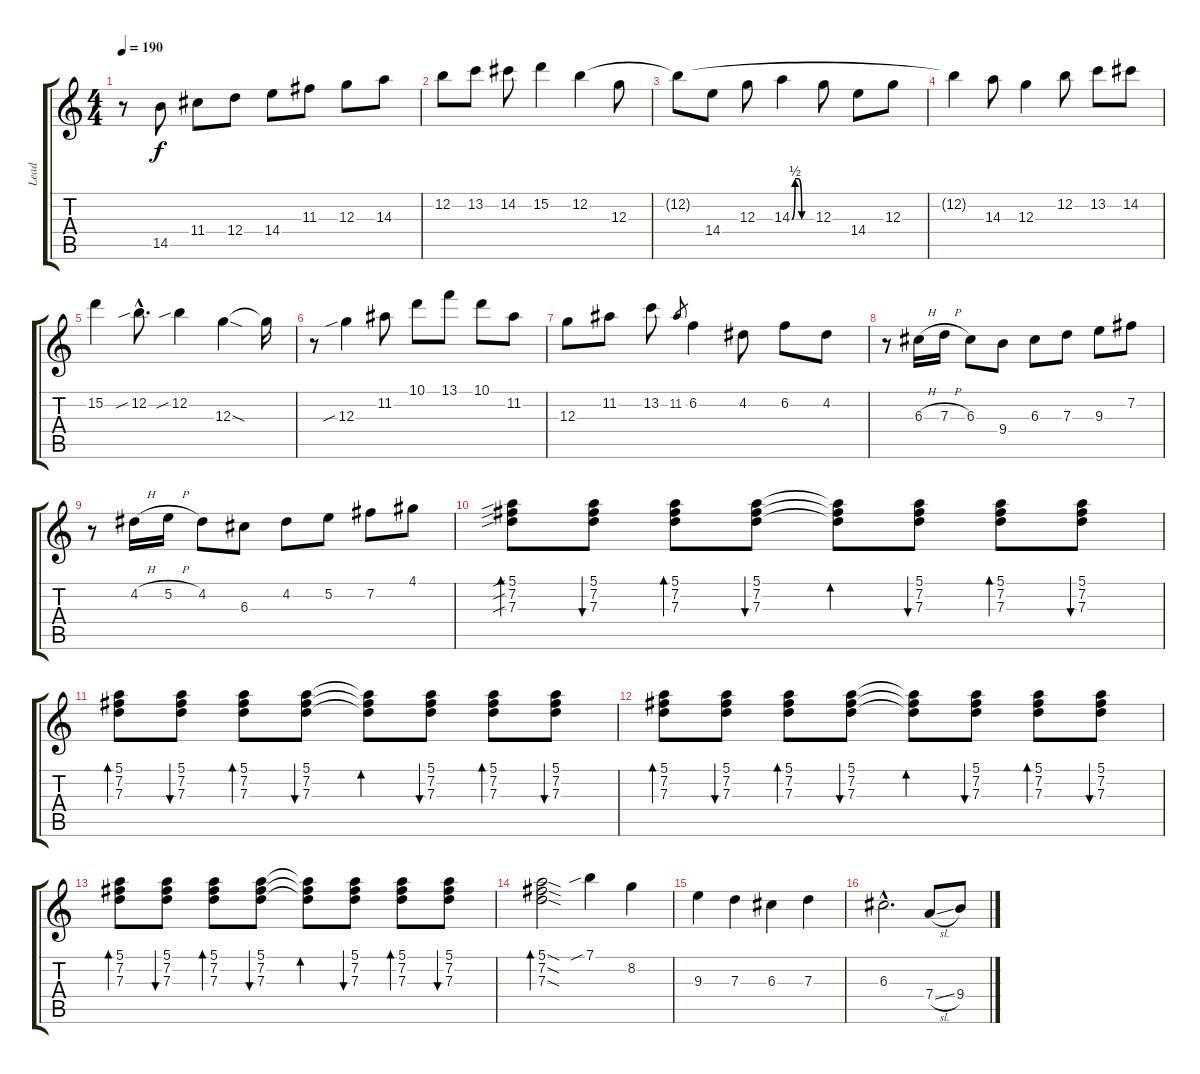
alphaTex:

\track ("Lead" "Lead") {instrument acousticguitarnylon}
\staff {score tabs}
\tuning (E4 B3 G3 D3 A2 E2) {hide}
\ts (4 4)
\tempo 190
\clef g2
\ks c
r.8{dy f} 14.5.8 11.4.8 12.4.8 14.4.8 11.3.8 12.3.8 14.3.8 |
12.2.8 13.2.8 14.2.8 15.2.4 12.2.4 12.3.8 |
12.2{t}.8 14.4.8 12.3.8 14.3{be (custom 0 0 10 2 20 2 30 0 60 0)}.4 12.3.8 14.4.8 12.3.8 |
12.2{t}.4 14.3.8 12.3.4 12.2.8 13.2.8 14.2.8 |
15.2.4 12.2{sib hac}.8{d} 12.2{sib}.4 12.3{sod}.4 12.3{t}.16 |
r.8 12.3{sib}.4 11.2.8 10.1.8 13.1.8 10.1.8 11.2.8 |
12.3.8 11.2.8 13.2.8 11.2.8{gr} 6.2.4 4.2.8 6.2.8 4.2.8 |
r.8 6.3{h}.16 7.3{h}.16 6.3.8 9.4.8 6.3.8 7.3.8 9.3.8 7.2.8 |
r.8 4.2{h}.16 5.2{h}.16 4.2.8 6.3.8 4.2.8 5.2.8 7.2.8 4.1.8 |
(5.1{sib} 7.2{sib} 7.3{sib}).8{bd 60} (5.1 7.2 7.3).8{bu 60} (5.1 7.2 7.3).8{bd 60} (5.1 7.2 7.3).8{bu 60} (5.1{t} 7.2{t} 7.3{t}).8{bd 60} (5.1 7.2 7.3).8{bu 60} (5.1 7.2 7.3).8{bd 60} (5.1 7.2 7.3).8{bu 60} |
(5.1 7.2 7.3).8{bd 60} (5.1 7.2 7.3).8{bu 60} (5.1 7.2 7.3).8{bd 60} (5.1 7.2 7.3).8{bu 60} (5.1{t} 7.2{t} 7.3{t}).8{bd 60} (5.1 7.2 7.3).8{bu 60} (5.1 7.2 7.3).8{bd 60} (5.1 7.2 7.3).8{bu 60} |
(5.1 7.2 7.3).8{bd 60} (5.1 7.2 7.3).8{bu 60} (5.1 7.2 7.3).8{bd 60} (5.1 7.2 7.3).8{bu 60} (5.1{t} 7.2{t} 7.3{t}).8{bd 60} (5.1 7.2 7.3).8{bu 60} (5.1 7.2 7.3).8{bd 60} (5.1 7.2 7.3).8{bu 60} |
(5.1 7.2 7.3).8{bd 60} (5.1 7.2 7.3).8{bu 60} (5.1 7.2 7.3).8{bd 60} (5.1 7.2 7.3).8{bu 60} (5.1{t} 7.2{t} 7.3{t}).8{bd 60} (5.1 7.2 7.3).8{bu 60} (5.1 7.2 7.3).8{bd 60} (5.1 7.2 7.3).8{bu 60} |
(5.1{sod} 7.2{sod} 7.3{sod}).2{bd 60} 7.1{sib}.4 8.2.4 |
9.3.4 7.3.4 6.3.4 7.3.4 |
6.3{hac}.2{d} 7.4{sl}.8 9.4.8
